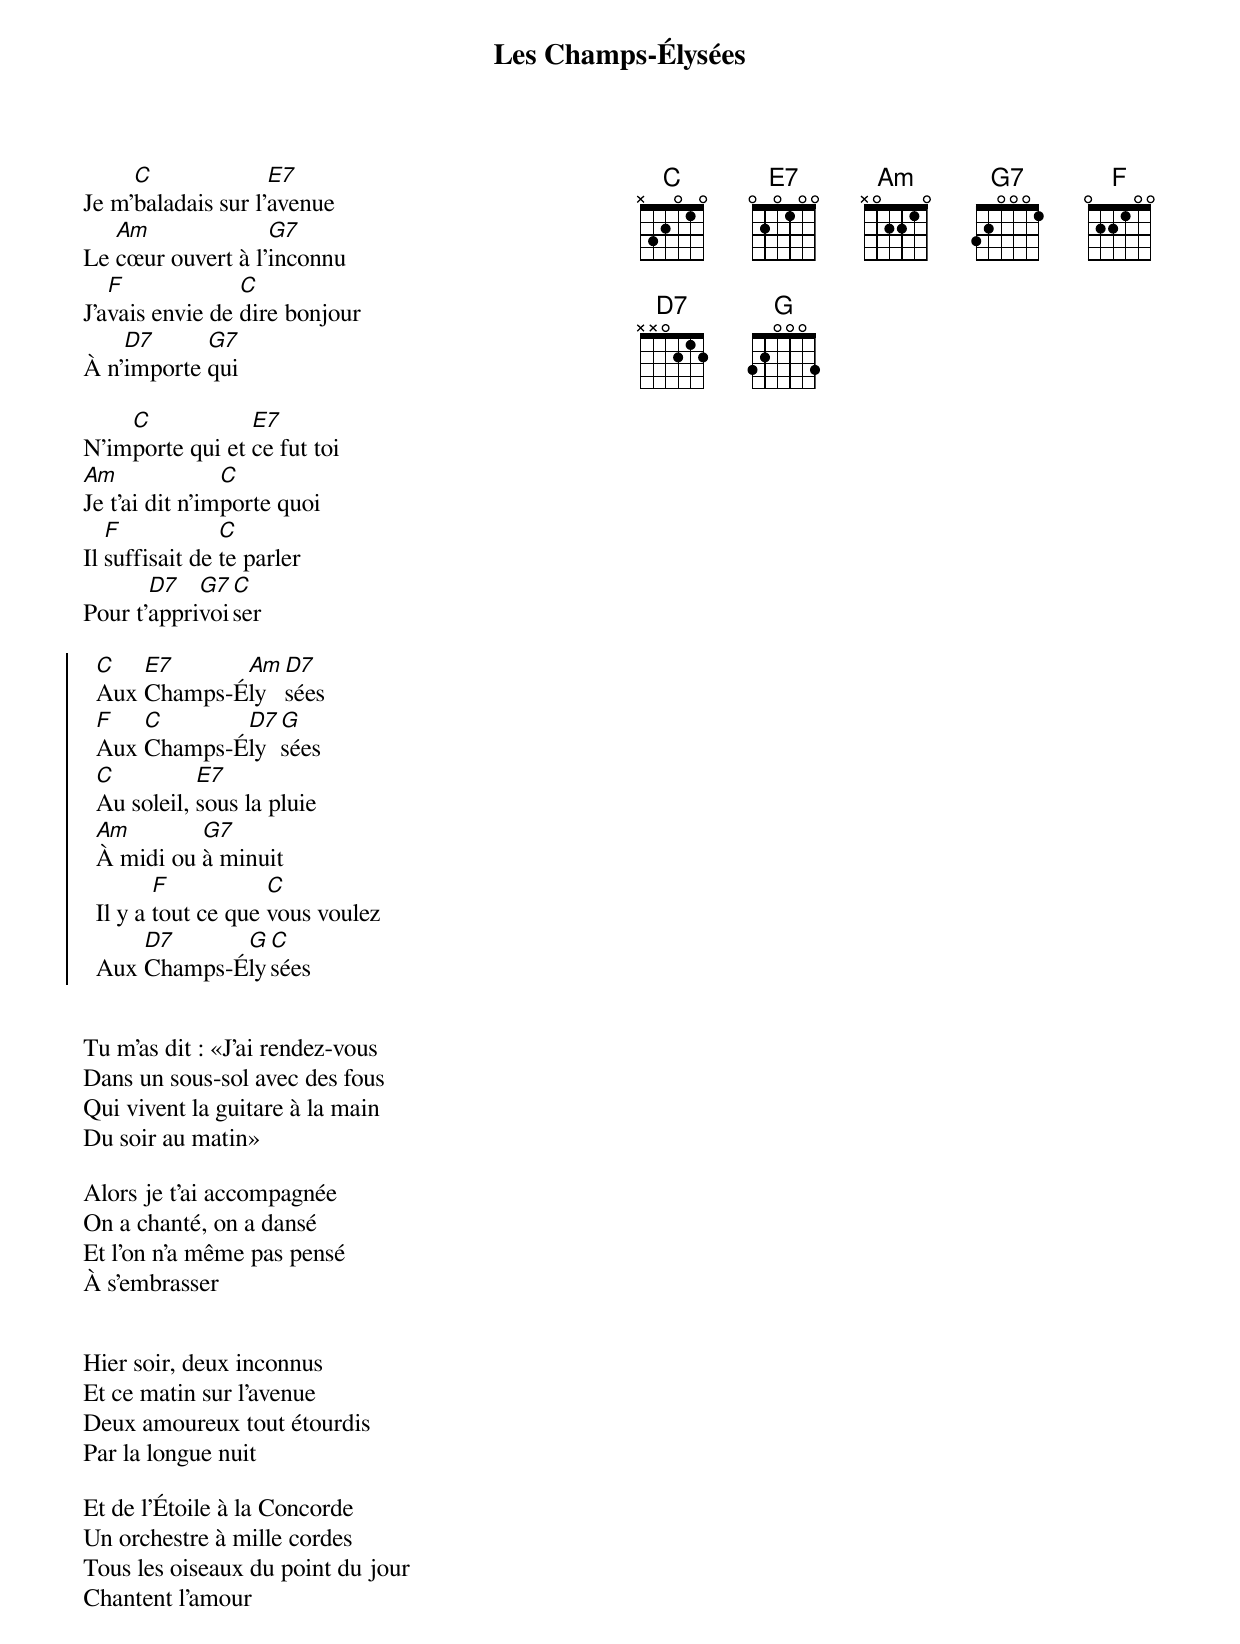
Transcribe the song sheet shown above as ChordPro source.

{title: Les Champs-Élysées}
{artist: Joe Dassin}
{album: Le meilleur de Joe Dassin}
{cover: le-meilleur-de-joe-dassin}
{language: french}
{columns: 2}
{define: C frets X 3 2 0 1 0}
{define: E7 frets 0 2 0 1 0 0}
{define: Am frets X 0 2 2 1 0}
{define: F base-fret 1 frets 0 2 2 1 0 0}
{define: D7 frets X X 0 2 1 2}
{define: G7 frets 3 2 0 0 0 1}


Je m'[C]baladais sur l'[E7]avenue
Le [Am]cœur ouvert à l'[G7]inconnu
J'a[F]vais envie de [C]dire bonjour
À n'[D7]importe [G7]qui

N'im[C]porte qui et [E7]ce fut toi
[Am]Je t'ai dit n'im[C]porte quoi
Il [F]suffisait de [C]te parler
Pour t'[D7]appri[G7]voi[C]ser

{start_of_chorus}
  [C]Aux [E7]Champs-É[Am]ly[D7]sées
  [F]Aux [C]Champs-É[D7]ly[G]sées
  [C]Au soleil, [E7]sous la pluie
  [Am]À midi ou [G7]à minuit
  Il y a [F]tout ce que [C]vous voulez
  Aux [D7]Champs-É[G]ly[C]sées
{end_of_chorus}


Tu m'as dit : «J'ai rendez-vous
Dans un sous-sol avec des fous
Qui vivent la guitare à la main
Du soir au matin»

Alors je t'ai accompagnée
On a chanté, on a dansé
Et l'on n'a même pas pensé
À s'embrasser


Hier soir, deux inconnus
Et ce matin sur l'avenue
Deux amoureux tout étourdis
Par la longue nuit

Et de l'Étoile à la Concorde
Un orchestre à mille cordes
Tous les oiseaux du point du jour
Chantent l'amour
